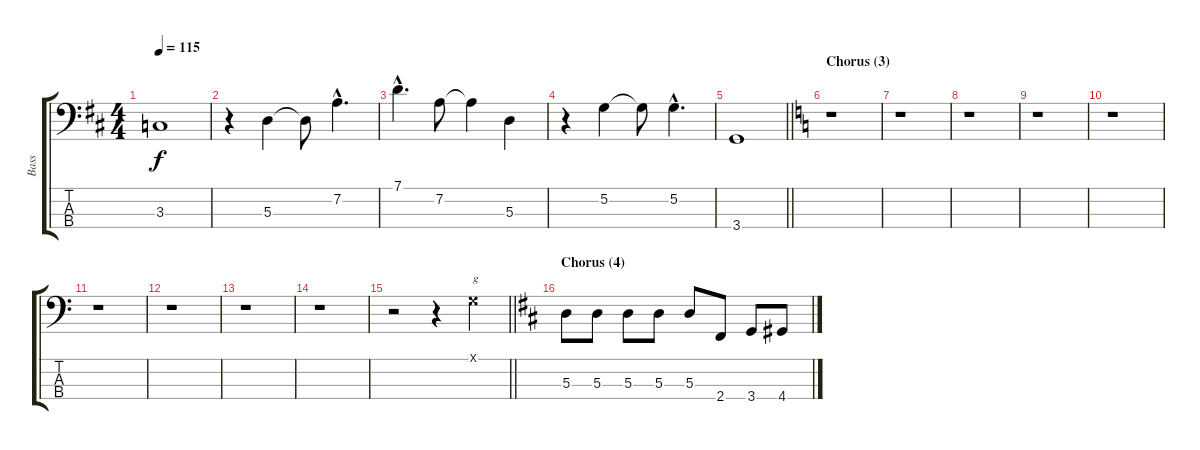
\track ("Bass" "Bass") {instrument electricbassfinger}
\staff {score tabs}
\tuning (G2 D2 A1 E1) {hide}
\ts (4 4)
\tempo 115
\clef f4
\ks d
3.3.1{dy f} |
r.4 5.3.4 5.3{t}.8 7.2{hac}.4{d} |
7.1{hac}.4{d} 7.2.8 7.2{t}.4 5.3.4 |
r.4 5.2.4 5.2{t}.8 5.2{hac}.4{d} |
\barLineRight lightlight
3.4.1 |
\section ("" "Chorus (3)")
\ks c
r.1 |
r.1 |
r.1 |
r.1 |
r.1 |
r.1 |
r.1 |
r.1 |
r.1 |
\barLineRight lightlight
r.2 r.4 0.1{x}.4{txt "g"} |
\section ("" "Chorus (4)")
\ks d
5.3.8 5.3.8 5.3.8 5.3.8 5.3.8 2.4.8 3.4.8 4.4.8
